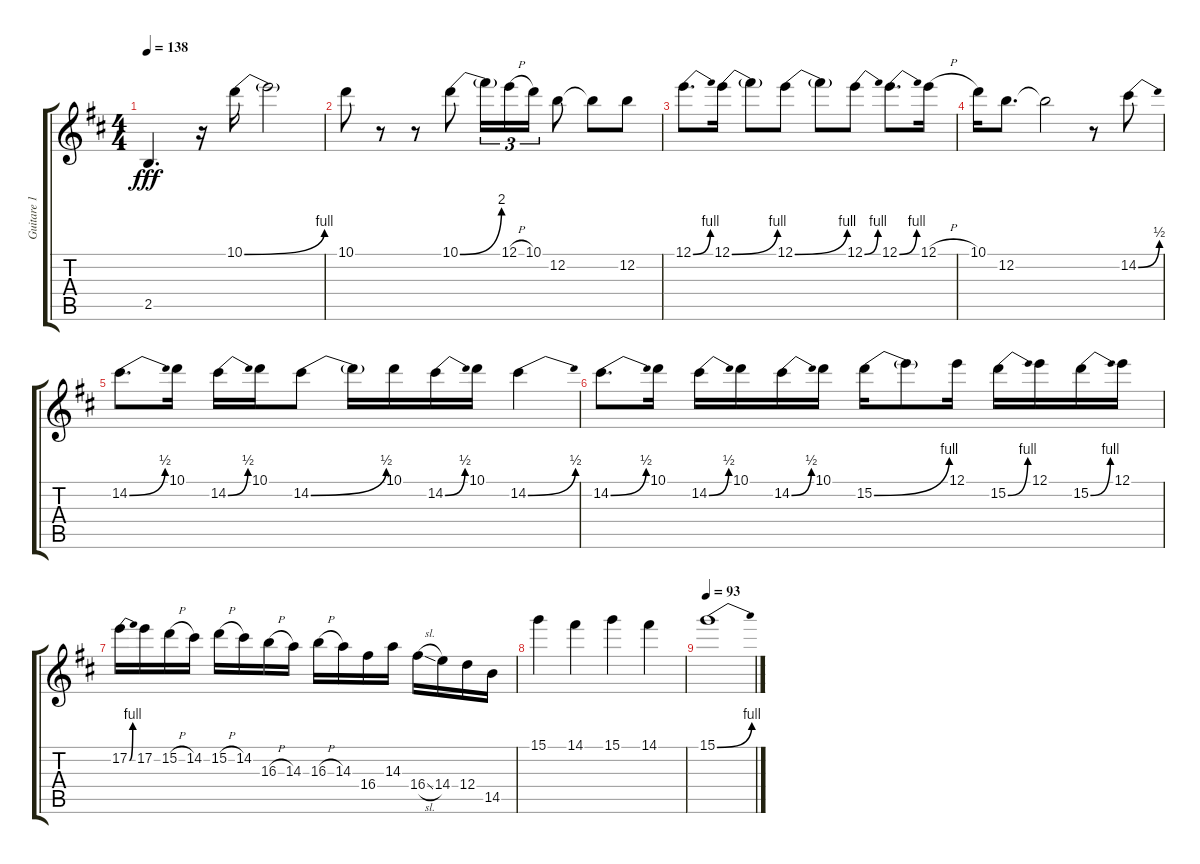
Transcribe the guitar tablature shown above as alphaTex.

\track ("Guitare 1" "Guitare 1") {instrument distortionguitar}
\staff {score tabs}
\tuning (E4 B3 G3 D3 A2 E2) {hide}
\ts (4 4)
\tempo 138
\clef g2
\ks d
2.5{t}.4{d dy fff} r.16 10.1{be (bend 0 0 60 4)}.16 10.1{t}.2 |
10.1.8 r.8 r.8 10.1{be (bend 0 0 60 8)}.8 10.1{t}.16{tu (3 2)} 12.1{h}.16{tu (3 2)} 10.1.16{tu (3 2)} 12.2.8 12.2{t}.8 12.2.8 |
12.1{be (bend 0 0 60 4)}.8{d} 12.1{be (bend 0 0 60 4)}.16 12.1{t}.8 12.1{be (bend 0 0 60 4)}.8 12.1{t}.8 12.1{be (bend 0 0 60 4)}.8 12.1{be (bend 0 0 60 4)}.8{d} 12.1{h}.16 |
10.1.16 12.2.8{d} 12.2{t}.2 r.8 14.2{be (bend 0 0 60 2)}.8 |
14.2{be (bend 0 0 60 2)}.8{d} 10.1.16 14.2{be (bend 0 0 60 2)}.16 10.1.16 14.2{be (bend 0 0 60 2)}.8 14.2{t}.16 10.1.16 14.2{be (bend 0 0 60 2)}.16 10.1.16 14.2{be (bend 0 0 60 2)}.4 |
14.2{be (bend 0 0 60 2)}.8{d} 10.1.16 14.2{be (bend 0 0 60 2)}.16 10.1.16 14.2{be (bend 0 0 60 2)}.16 10.1.16 15.2{be (bend 0 0 60 4)}.16 15.2{t}.8 12.1.16 15.2{be (bend 0 0 60 4)}.16 12.1.16 15.2{be (bend 0 0 60 4)}.16 12.1.16 |
17.2{be (bend 0 0 60 4)}.16 17.2.16 15.2{h}.16 14.2.16 15.2{h}.16 14.2.16 16.3{h}.16 14.3.16 16.3{h}.16 14.3.16 16.4.16 14.3.16 16.4{sl}.16 14.4.16 12.4.16 14.5.16 |
15.1.4 14.1.4 15.1.4 14.1.4 |
\tempo 93
15.1{be (bend 0 0 60 4)}.1
